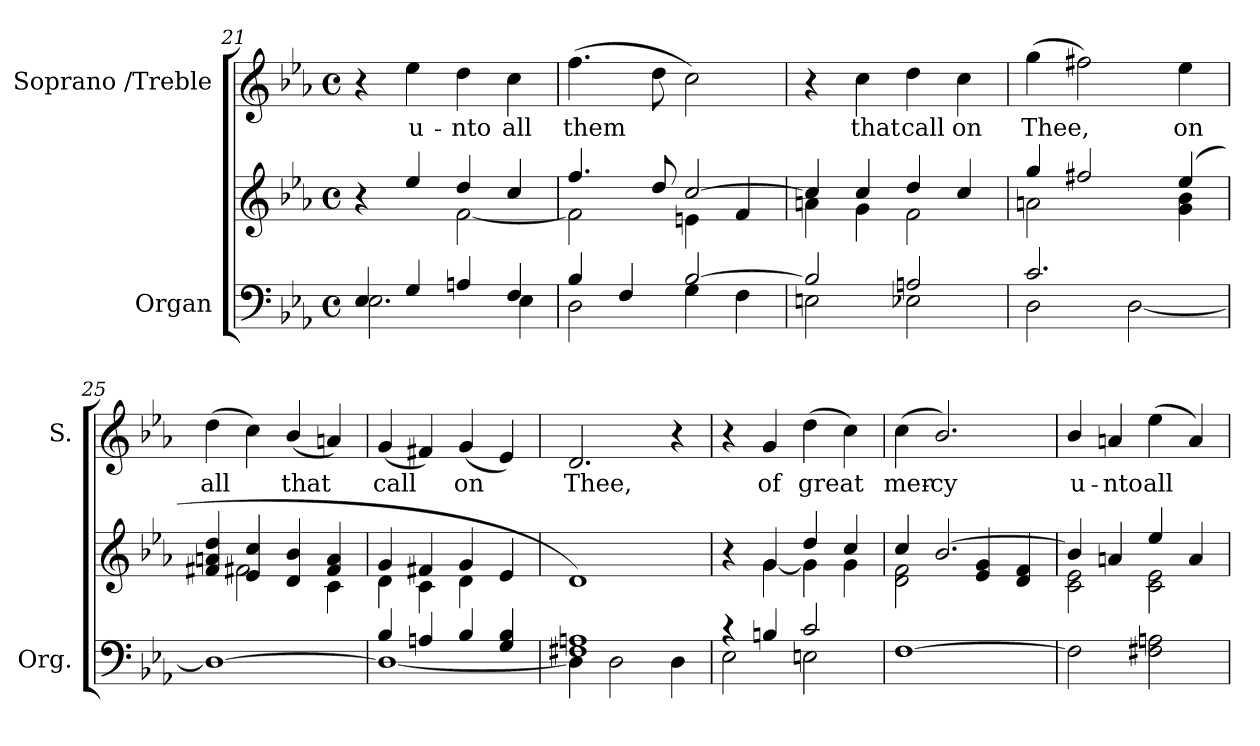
**kern	**kern	**kern	**text
*part2	*part2	*part1	*part1
*staff3	*staff2	*staff1	*staff1
*I"Organ	*	*I"Soprano     /Treble	*
*I'Org.	*	*I'S.	*
*clefF4	*clefG2	*clefG2	*
*k[b-e-a-]	*k[b-e-a-]	*k[b-e-a-]	*
*E-:	*E-:	*E-:	*
*M4/4	*M4/4	*M4/4	*
*met(c)	*met(c)	*met(c)	*
=21	=21	=21	=21
*^	*^	*	*
4E-i/	2.E-i\	4r	2ryy	4r	.
!	!	!	!	!	!LO:LY:b:color=#000000
4Gi/	.	4ee-i/	.	4ee-i\	u-
!	!	!	!	!	!LO:LY:b:color=#000000
4Ani/	.	4ddi/	[2fi\	4ddi\	-nto
!	!	!	!	!	!LO:LY:b:color=#000000
4Fi/	4E-i\	4cci/	.	4cci\	all
=22	=22	=22	=22	=22	=22
!	!	!	!	!	!LO:LY:b:color=#000000
4B-i/	2Di\	4.ffi/	2fi\]	(4.ffi\	them
4Fi/	.	.	.	.	.
.	.	8ddi/	.	8ddi\	.
[2B-i/	4Gi\	[2cci/	4eni\	2cci\)	.
.	4Fi\	.	4fi/	.	.
=23	=23	=23	=23	=23	=23
2B-i/]	2Eni\	4cci/]	4ani\	4r	.
!	!	!	!	!	!LO:LY:b:color=#000000
.	.	4cci/	4gi\	4cci\	that
!	!	!	!	!	!LO:LY:b:color=#000000
2Ani/	2E-Xi\	4ddi/	2fi\	4ddi\	call
!	!	!	!	!	!LO:LY:b:color=#000000
.	.	4cci/	.	4cci\	on
=24	=24	=24	=24	=24	=24
!	!	!	!	!	!LO:LY:b:color=#000000
2.ci/	2Di\	4ggi/	2ani\	(4ggi\	Thee,
.	.	2ff#Xi/	.	2ff#Xi\)	.
.	[2Di\	.	4ryy	.	.
!	!	!	!	!	!LO:LY:b:color=#000000
4ryy	.	(4ee-i/	4gi\ 4b-i	4ee-i\	on
!!LO:LB:g=z
=25	=25	=25	=25	=25	=25
!	!	!	!	!	!LO:LY:b:color=#000000
4ryy	1Di_	4f#Xi/ 4ani 4ddi	4ryy	(4ddi\	all
2.ryy	.	4e-i/ 4cci	2f#Xi\	4cci\)	.
!	!	!	!	!	!LO:LY:b:color=#000000
.	.	4di/ 4b-i	.	(4b-i/	that
.	.	4f#i/ 4ai	4ci\	4ani/)	.
=26	=26	=26	=26	=26	=26
!	!	!	!	!	!LO:LY:b:color=#000000
4B-i/	1Di_	4gi/	4di\	(4gi/	call
4Ani/	.	4f#Xi/	4ci\	4f#Xi/)	.
!	!	!	!	!	!LO:LY:b:color=#000000
4B-i/	.	4gi/	4di\	(4gi/	on
4Gi/ 4B-i	.	4e-i/	4ryy	4e-i/)	.
*	*	*v	*v	*	*
=27	=27	=27	=27	=27
*	*	*^	*	*
!	!	!	!	!	!LO:LY:b:color=#000000
*	*	*v	*v	*	*
1F#Xi 1Ani	4Di\]	1di)	2.di/	Thee,
.	2Di\	.	.	.
.	4Di\	.	4r	.
=28	=28	=28	=28	=28
*	*	*^	*	*
4r	2E-i\	4r	4ryy	4r	.
!	!	!	!	!	!LO:LY:b:color=#000000
4Bni/	.	4gi/	[4gi\	4gi/	of
!	!	!	!	!	!LO:LY:b:color=#000000
2ci/	2Eni\	4ddi/	4gi\]	(4ddi\	great
.	.	4cci/	4gi\	4cci\)	.
*v	*v	*	*	*	*
=29	=29	=29	=29	=29
!	!	!	!	!LO:LY:b:color=#000000
[1Fi	4cci/	2di\ 2fi	(4cci\	mer-
!	!	!	!	!LO:LY:b:color=#000000
.	[2.b-i/	.	2.b-i/)	-cy
.	.	4e-i/ 4gi	.	.
.	.	4di/ 4fi	.	.
=30	=30	=30	=30	=30
!	!	!	!	!LO:LY:b:color=#000000
2Fi\]	4b-i/]	2ci\ 2e-i	4b-i/	u-
!	!	!	!	!LO:LY:b:color=#000000
.	4ani/	.	4ani/	-nto
!	!	!	!	!LO:LY:b:color=#000000
2F#Xi\ 2Ani	4ee-i/	2ci\ 2e-i	(4ee-i\	all
.	4ai/	.	4ai/)	.
*	*v	*v	*	*
=	=	=	=
*-	*-	*-	*-
